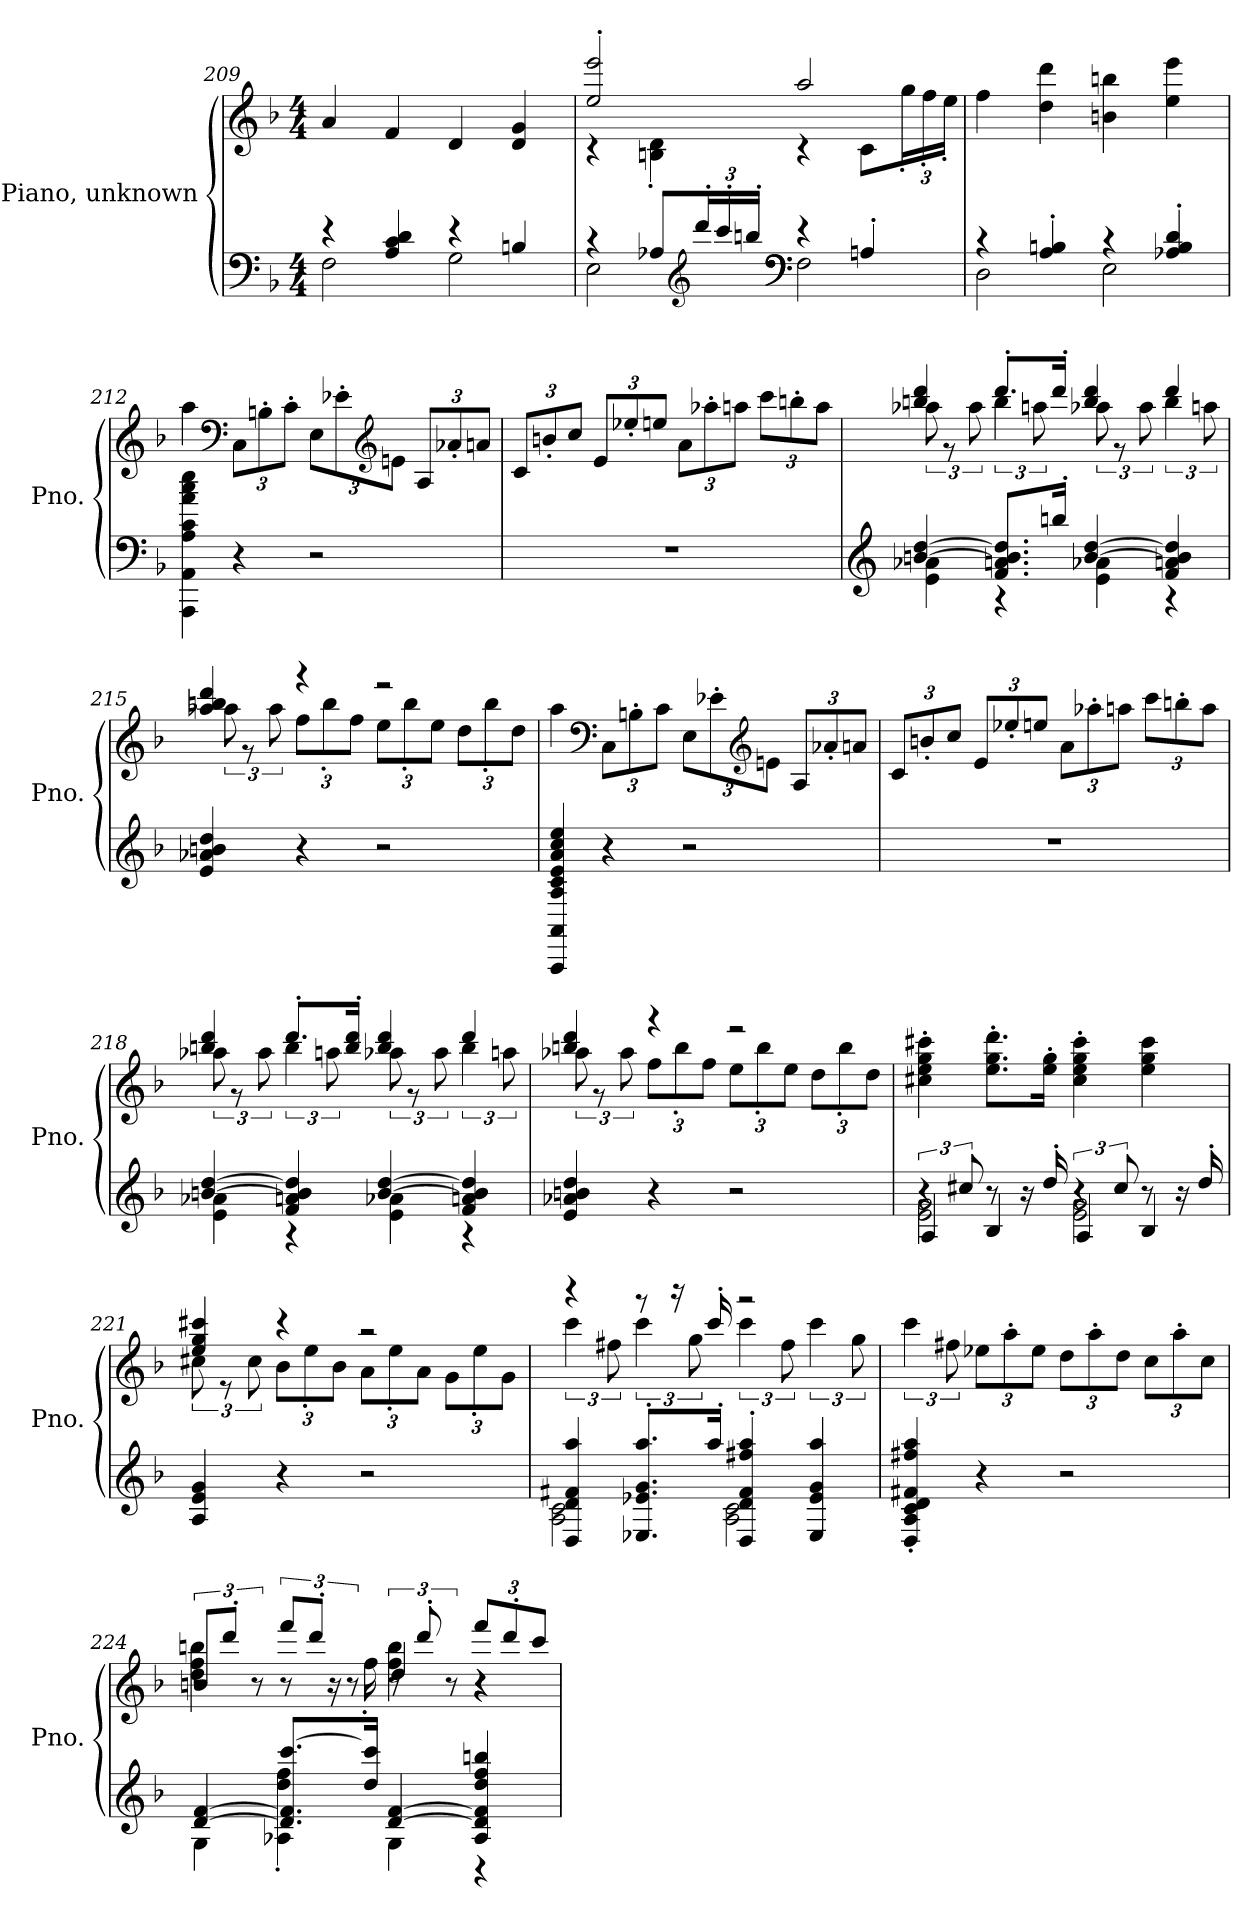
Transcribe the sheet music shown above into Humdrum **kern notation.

**kern	**kern
*part1	*part1
*staff2	*staff1
*I"Piano, unknown	*
*I'Pno.	*
*clefF4	*clefG2
*k[b-]	*k[b-]
*M4/4	*M4/4
=209	=209
*^	*
4r	2F\	4a/
4A/ 4c/ 4d/	.	4f/
4r	2G\	4d/
4Bn/	.	4d/ 4g/
=210	=210	=210
*	*	*^
4r	2E\	2ee/' 2eee/'	4r
8A-X/L	.	.	4Bn\' 4d\'
*clefG2	*	*	*
*Xbrackettup	*	*	*
24ddd'/L	.	.	.
24ccc'/	.	.	.
24bbn'/JJ	.	.	.
*clefF4	*	*	*
4r	2F\	2aa/	4r
4An'/	.	.	8c\L
*	*	*	*Xbrackettup
.	.	.	24gg'\L
.	.	.	24ff'\
.	.	.	24ee'\JJ
*	*	*v	*v
=211	=211	=211
4r	2D\	4ff\
4A/' 4Bn/'	.	4dd\ 4ddd\
4r	2E\	4bn\ 4bbn\
4A-X/' 4B/' 4d/'	.	4ee\ 4eee\
*v	*v	*
!!LO:LB:g=z
=212	=212
4AAA\ 4AA\ 4A\ 4c\ 4a\ 4cc\ 4ee\	4aa\
*	*clefF4
4r	12C\L
.	12Bn'\
.	12c'\J
2r	12E\L
.	12e-X'\
*	*clefG2
.	12en\J
.	12A/L
.	12a-X'/
.	12an/J
=213	=213
1r	12c/L
.	12bn'/
.	12cc/J
.	12e/L
.	12ee-X'/
.	12een/J
.	12a\L
.	12aa-X'\
.	12aan\J
.	12ccc\L
.	12bbn'\
.	12aa\J
!!LO:LB:g=z
=214	=214
*clefG2	*
*^	*^
*	*	*	*brackettup
[4bn/ [4dd/	4e\ 4a-X\	4bbn/ 4ddd/	12aa-X\
.	.	.	12r
.	.	.	12aa-\
8.f/ 8.an/ 8.b/] 8.dd/]L	4r	8.ddd'/L	6bb\
.	.	.	12aan\
16bbn'/Jk	.	16ddd'/Jk	.
[4b/ [4dd/	4e\ 4a-X\	4bb/ 4ddd/	12aa-X\
.	.	.	12r
.	.	.	12aa-\
4f/ 4an/ 4b/] 4dd/]	4r	4ddd/	6bb\
.	.	.	12aan\
*v	*v	*	*
=215	=215	=215
4e/ 4a-X/ 4bn/ 4dd/	4aa/ 4bbn/ 4ddd/	12aa-X\
.	.	12r
.	.	12aa-\
*	*	*Xbrackettup
4r	4r	12ff\L
.	.	12bb'\
.	.	12ff\J
2r	2r	12ee\L
.	.	12bb'\
.	.	12ee\J
.	.	12dd\L
.	.	12bb'\
.	.	12dd\J
*	*v	*v
!!LO:PB:g=z
=216	=216
4AAA/ 4AA/ 4A/ 4c/ 4e/ 4a/ 4cc/ 4ee/	4aa\
*	*clefF4
4r	12C\L
.	12Bn'\
.	12c\J
2r	12E\L
.	12e-X'\
*	*clefG2
.	12en\J
.	12A/L
.	12a-X'/
.	12an/J
=217	=217
1r	12c/L
.	12bn'/
.	12cc/J
.	12e/L
.	12ee-X'/
.	12een/J
.	12a\L
.	12aa-X'\
.	12aan\J
.	12ccc\L
.	12bbn'\
.	12aa\J
!!LO:LB:g=z
=218	=218
*^	*^
*	*	*	*brackettup
[4bn/ [4dd/	4e\ 4a-X\	4bbn/ 4ddd/	12aa-X\
.	.	.	12r
.	.	.	12aa-\
4f/ 4an/ 4b/] 4dd/]	4r	8.ddd'/L	6bb\
.	.	.	12aan\
.	.	16bb/' 16ddd/'Jk	.
[4b/ [4dd/	4e\ 4a-X\	4bb/ 4ddd/	12aa-X\
.	.	.	12r
.	.	.	12aa-\
4f/ 4an/ 4b/] 4dd/]	4r	4ddd/	6bb\
.	.	.	12aan\
*v	*v	*	*
=219	=219	=219
4e/ 4a-X/ 4bn/ 4dd/	4bbn/ 4ddd/	12aa-X\
.	.	12r
.	.	12aa-\
*	*	*Xbrackettup
4r	4r	12ff\L
.	.	12bb'\
.	.	12ff\J
2r	2r	12ee\L
.	.	12bb'\
.	.	12ee\J
.	.	12dd\L
.	.	12bb'\
.	.	12dd\J
*	*v	*v
=220	=220
*brackettup	*
*^	*
*	*^	*
6r	2e\ 2g\	4A/	4cc#X\' 4ee\' 4gg\' 4ccc#X\'
12cc#X/	.	.	.
8r	.	4B-/	8.ee\' 8.gg\' 8.ddd\'L
16r	.	.	.
16dd'/	.	.	16ee\' 16gg\'Jk
6r	2e\ 2g\	4A/	4cc#\' 4ee\' 4gg\' 4ccc#\'
12cc#/	.	.	.
8r	.	4B-/	4ee\ 4gg\ 4ccc#\
16r	.	.	.
16dd'/	.	.	.
*v	*v	*v	*
!!LO:LB:g=z
=221	=221
*	*^
*	*	*brackettup
4A/ 4e/ 4g/	4ee/ 4gg/ 4ccc#X/	12cc#X\
.	.	12r
.	.	12cc#\
*	*	*Xbrackettup
4r	4r	12b-\L
.	.	12ee'\
.	.	12b-\J
2r	2r	12a\L
.	.	12ee'\
.	.	12a\J
.	.	12g\L
.	.	12ee'\
.	.	12g\J
=222	=222	=222
*^	*	*
*	*	*	*brackettup
4D/ 4d/ 4f#X/ 4aa/	2A\ 2c\	4r	6ccc\
.	.	.	12ff#X\
8.E-X/' 8.e-X/' 8.g/' 8.aa/'L	.	8r	6ccc\
.	.	16r	.
.	.	.	12gg\
16aa'/Jk	.	16ccc'/	.
4D/' 4d/' 4f#/' 4ff#X/' 4aa/'	2A\ 2c\	2r	6ccc\
.	.	.	12ff#\
4E-/ 4e-/ 4g/ 4aa/	.	.	6ccc\
.	.	.	12gg\
*v	*v	*	*
*	*v	*v
=223	=223
4D/' 4A/' 4c/' 4d/' 4f#X/' 4ff#X/' 4aa/'	6ccc\
.	12ff#X\
*	*Xbrackettup
4r	12ee-X\L
.	12aa'\
.	12ee-\J
2r	12dd\L
.	12aa'\
.	12dd\J
.	12cc\L
.	12aa'\
.	12cc\J
!!LO:LB:g=z
=224	=224
*^	*
*	*	*brackettup
*	*	*^
*	*	*	*^
[4d/ [4f/	4G\	12bn/L	4dd\ 4ff\ 4bbn\	2r
.	.	12ddd'/J	.	.
.	.	12r	.	.
8.d/] 8.f/] [8.ccc/L	4A-X\' 4dd\' 4ff\'	12fff/L	8r	.
.	.	12ddd'/J	.	.
.	.	.	16r	.
.	.	12r	.	.
16dd/ 16ccc/]Jk	.	.	16ff'\	.
[4d/ [4f/	4G\	12r	4ff\ 4bb\	4dd/
.	.	12ddd'/	.	.
.	.	12r	.	.
*	*	*Xbrackettup	*	*
4A-/ 4d/] 4f/] 4dd/ 4ff/ 4bbn/	4r	12fff/L	4r	4r
.	.	12ddd'/	.	.
.	.	12ccc/J	.	.
*v	*v	*	*	*
*	*v	*v	*v
=	=
*-	*-
